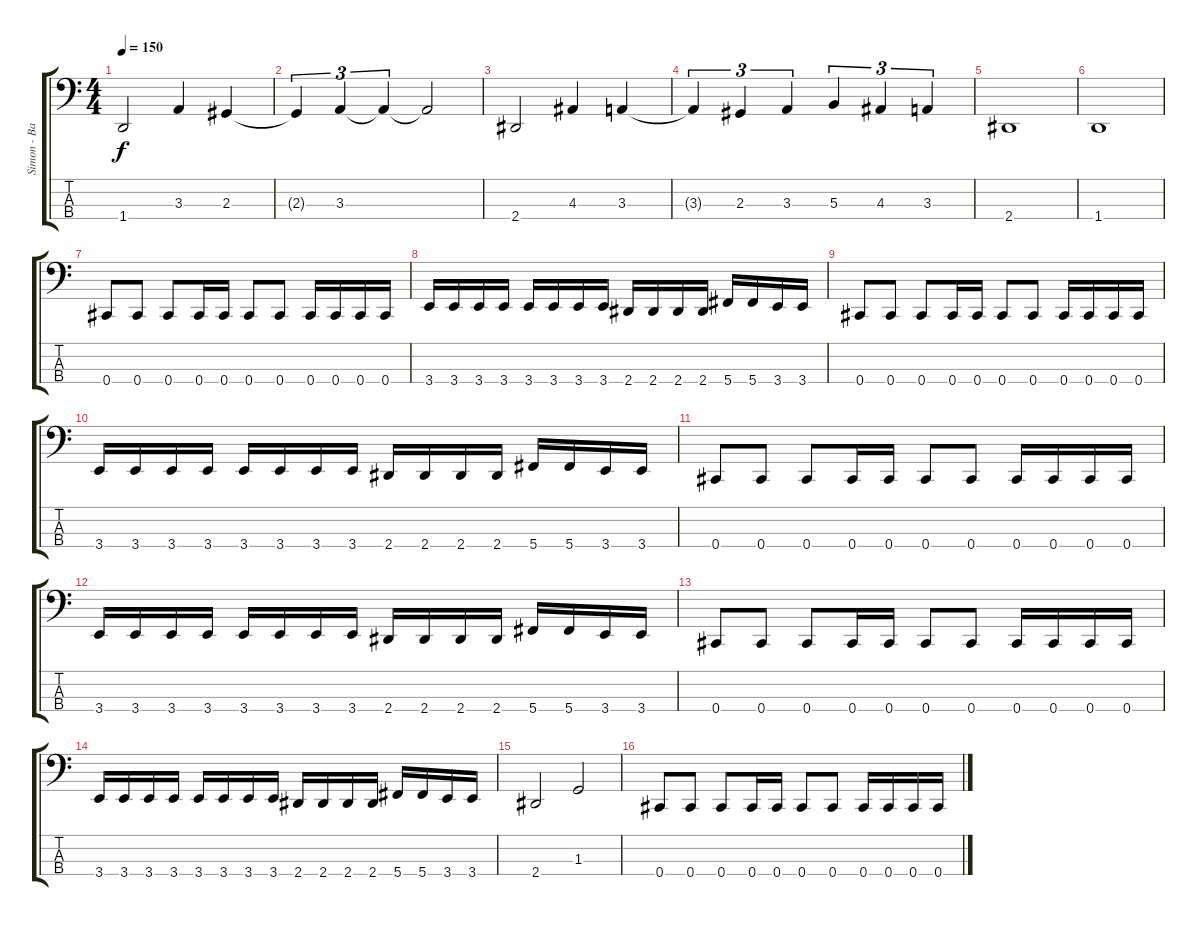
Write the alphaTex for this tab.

\track ("Simon - Bass" "Simon - Ba") {instrument electricbasspick}
\staff {score tabs}
\tuning (E2 B1 Gb1 Db1) {hide}
\ts (4 4)
\tempo 150
\clef f4
\ks c
1.4.2{dy f} 3.3.4 2.3.4 |
2.3{t}.4{tu (3 2)} 3.3.4{tu (3 2)} 3.3{t}.4{tu (3 2)} 3.3{t}.2 |
2.4.2 4.3.4 3.3.4 |
3.3{t}.4{tu (3 2)} 2.3.4{tu (3 2)} 3.3.4{tu (3 2)} 5.3.4{tu (3 2)} 4.3.4{tu (3 2)} 3.3.4{tu (3 2)} |
2.4.1 |
1.4.1 |
0.4.8 0.4.8 0.4.8 0.4.16 0.4.16 0.4.8 0.4.8 0.4.16 0.4.16 0.4.16 0.4.16 |
3.4.16 3.4.16 3.4.16 3.4.16 3.4.16 3.4.16 3.4.16 3.4.16 2.4.16 2.4.16 2.4.16 2.4.16 5.4.16 5.4.16 3.4.16 3.4.16 |
0.4.8 0.4.8 0.4.8 0.4.16 0.4.16 0.4.8 0.4.8 0.4.16 0.4.16 0.4.16 0.4.16 |
3.4.16 3.4.16 3.4.16 3.4.16 3.4.16 3.4.16 3.4.16 3.4.16 2.4.16 2.4.16 2.4.16 2.4.16 5.4.16 5.4.16 3.4.16 3.4.16 |
0.4.8 0.4.8 0.4.8 0.4.16 0.4.16 0.4.8 0.4.8 0.4.16 0.4.16 0.4.16 0.4.16 |
3.4.16 3.4.16 3.4.16 3.4.16 3.4.16 3.4.16 3.4.16 3.4.16 2.4.16 2.4.16 2.4.16 2.4.16 5.4.16 5.4.16 3.4.16 3.4.16 |
0.4.8 0.4.8 0.4.8 0.4.16 0.4.16 0.4.8 0.4.8 0.4.16 0.4.16 0.4.16 0.4.16 |
3.4.16 3.4.16 3.4.16 3.4.16 3.4.16 3.4.16 3.4.16 3.4.16 2.4.16 2.4.16 2.4.16 2.4.16 5.4.16 5.4.16 3.4.16 3.4.16 |
2.4.2 1.3.2 |
0.4.8 0.4.8 0.4.8 0.4.16 0.4.16 0.4.8 0.4.8 0.4.16 0.4.16 0.4.16 0.4.16
